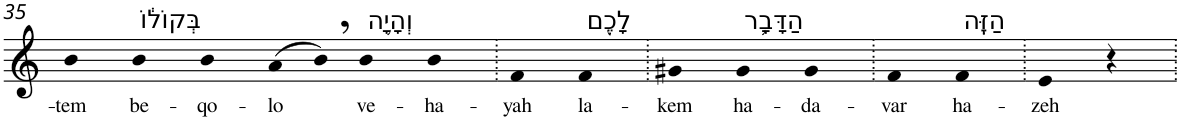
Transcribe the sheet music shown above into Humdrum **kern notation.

**kern	**text
*part1	*part1
*staff1	*staff1
*I"Piano	*
*I'Pno	*
!!LO:PB:g=z
*clefG2	*
*k[]	*
=35	=35
!	!LO:LY:b
4b	-tem
!LO:TX:a:t=בְּקוֹל֔וֹ	!
!	!LO:LY:b
4b	be-
!	!LO:LY:b
4b	-qo-
!	!LO:LY:b
(>8a	-lo
8b,)	.
!LO:TX:a:t=וְהָיָ֥ה	!
!	!LO:LY:b
4b	ve-
!	!LO:LY:b
4b	-ha-
=36.	=36.
!	!LO:LY:b
4f	-yah
!LO:TX:a:t=לָכֶ֖ם	!
!	!LO:LY:b
4f	la-
=37.	=37.
!	!LO:LY:b
4g#X	-kem
!LO:TX:a:t=הַדָּבָ֥ר	!
!	!LO:LY:b
4g#	ha-
!	!LO:LY:b
4g#	-da-
=38.	=38.
!	!LO:LY:b
4f	-var
!LO:TX:a:t=הַזֶּֽה	!
!	!LO:LY:b
4f	ha-
=39.	=39.
!	!LO:LY:b
4e	-zeh
4r	.
=.	=.
*-	*-
